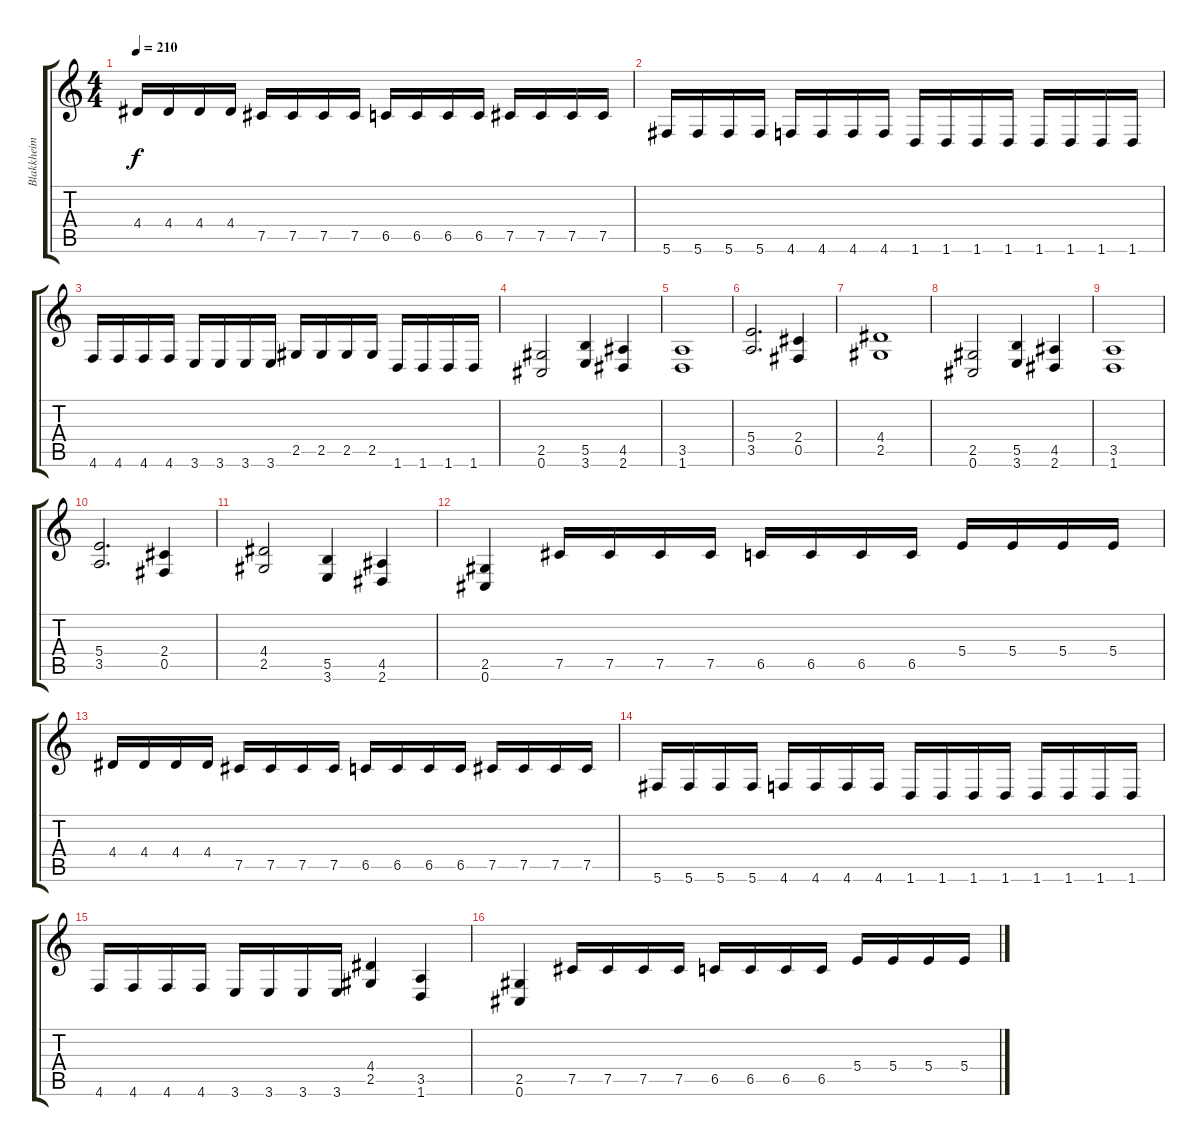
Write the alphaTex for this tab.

\track ("Blakkheim" "Blakkheim") {instrument distortionguitar}
\staff {score tabs}
\tuning (Db4 Ab3 E3 B2 Gb2 Db2) {hide}
\ts (4 4)
\tempo 210
\clef g2
\ks c
4.4.16{dy f} 4.4.16 4.4.16 4.4.16 7.5.16 7.5.16 7.5.16 7.5.16 6.5.16 6.5.16 6.5.16 6.5.16 7.5.16 7.5.16 7.5.16 7.5.16 |
5.6.16 5.6.16 5.6.16 5.6.16 4.6.16 4.6.16 4.6.16 4.6.16 1.6.16 1.6.16 1.6.16 1.6.16 1.6.16 1.6.16 1.6.16 1.6.16 |
4.6.16 4.6.16 4.6.16 4.6.16 3.6.16 3.6.16 3.6.16 3.6.16 2.5.16 2.5.16 2.5.16 2.5.16 1.6.16 1.6.16 1.6.16 1.6.16 |
(2.5 0.6).2 (5.5 3.6).4 (4.5 2.6).4 |
(3.5 1.6).1 |
(5.4 3.5).2{d} (2.4 0.5).4 |
(4.4 2.5).1 |
(2.5 0.6).2 (5.5 3.6).4 (4.5 2.6).4 |
(3.5 1.6).1 |
(5.4 3.5).2{d} (2.4 0.5).4 |
(4.4 2.5).2 (5.5 3.6).4 (4.5 2.6).4 |
(2.5 0.6).4 7.5.16 7.5.16 7.5.16 7.5.16 6.5.16 6.5.16 6.5.16 6.5.16 5.4.16 5.4.16 5.4.16 5.4.16 |
4.4.16 4.4.16 4.4.16 4.4.16 7.5.16 7.5.16 7.5.16 7.5.16 6.5.16 6.5.16 6.5.16 6.5.16 7.5.16 7.5.16 7.5.16 7.5.16 |
5.6.16 5.6.16 5.6.16 5.6.16 4.6.16 4.6.16 4.6.16 4.6.16 1.6.16 1.6.16 1.6.16 1.6.16 1.6.16 1.6.16 1.6.16 1.6.16 |
4.6.16 4.6.16 4.6.16 4.6.16 3.6.16 3.6.16 3.6.16 3.6.16 (4.4 2.5).4 (3.5 1.6).4 |
(2.5 0.6).4 7.5.16 7.5.16 7.5.16 7.5.16 6.5.16 6.5.16 6.5.16 6.5.16 5.4.16 5.4.16 5.4.16 5.4.16
